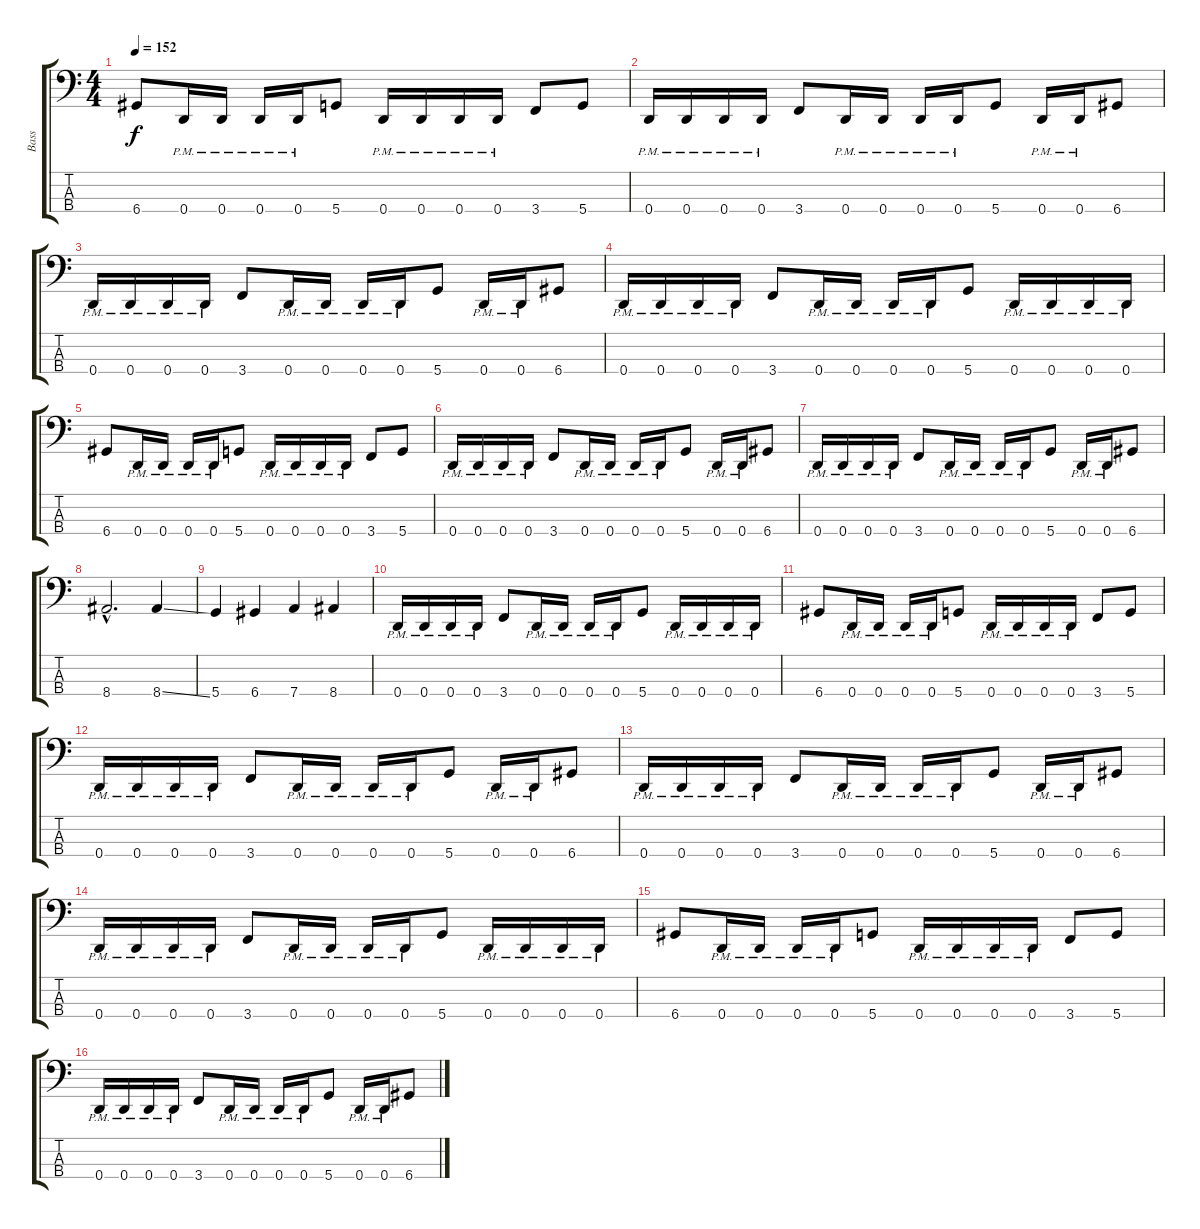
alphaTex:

\track ("Bass" "Bass") {instrument acousticguitarnylon}
\staff {score tabs}
\tuning (G2 D2 A1 D1) {hide}
\ts (4 4)
\tempo 152
\clef f4
\ks c
6.4.8{dy f} 0.4{pm}.16 0.4{pm}.16 0.4{pm}.16 0.4{pm}.16 5.4.8 0.4{pm}.16 0.4{pm}.16 0.4{pm}.16 0.4{pm}.16 3.4.8 5.4.8 |
0.4{pm}.16 0.4{pm}.16 0.4{pm}.16 0.4{pm}.16 3.4.8 0.4{pm}.16 0.4{pm}.16 0.4{pm}.16 0.4{pm}.16 5.4.8 0.4{pm}.16 0.4{pm}.16 6.4.8 |
0.4{pm}.16 0.4{pm}.16 0.4{pm}.16 0.4{pm}.16 3.4.8 0.4{pm}.16 0.4{pm}.16 0.4{pm}.16 0.4{pm}.16 5.4.8 0.4{pm}.16 0.4{pm}.16 6.4.8 |
0.4{pm}.16 0.4{pm}.16 0.4{pm}.16 0.4{pm}.16 3.4.8 0.4{pm}.16 0.4{pm}.16 0.4{pm}.16 0.4{pm}.16 5.4.8 0.4{pm}.16 0.4{pm}.16 0.4{pm}.16 0.4{pm}.16 |
6.4.8 0.4{pm}.16 0.4{pm}.16 0.4{pm}.16 0.4{pm}.16 5.4.8 0.4{pm}.16 0.4{pm}.16 0.4{pm}.16 0.4{pm}.16 3.4.8 5.4.8 |
0.4{pm}.16 0.4{pm}.16 0.4{pm}.16 0.4{pm}.16 3.4.8 0.4{pm}.16 0.4{pm}.16 0.4{pm}.16 0.4{pm}.16 5.4.8 0.4{pm}.16 0.4{pm}.16 6.4.8 |
0.4{pm}.16 0.4{pm}.16 0.4{pm}.16 0.4{pm}.16 3.4.8 0.4{pm}.16 0.4{pm}.16 0.4{pm}.16 0.4{pm}.16 5.4.8 0.4{pm}.16 0.4{pm}.16 6.4.8 |
8.4{hac}.2{d} 8.4{ss}.4 |
5.4.4 6.4.4 7.4.4 8.4.4 |
0.4{pm}.16 0.4{pm}.16 0.4{pm}.16 0.4{pm}.16 3.4.8 0.4{pm}.16 0.4{pm}.16 0.4{pm}.16 0.4{pm}.16 5.4.8 0.4{pm}.16 0.4{pm}.16 0.4{pm}.16 0.4{pm}.16 |
6.4.8 0.4{pm}.16 0.4{pm}.16 0.4{pm}.16 0.4{pm}.16 5.4.8 0.4{pm}.16 0.4{pm}.16 0.4{pm}.16 0.4{pm}.16 3.4.8 5.4.8 |
0.4{pm}.16 0.4{pm}.16 0.4{pm}.16 0.4{pm}.16 3.4.8 0.4{pm}.16 0.4{pm}.16 0.4{pm}.16 0.4{pm}.16 5.4.8 0.4{pm}.16 0.4{pm}.16 6.4.8 |
0.4{pm}.16 0.4{pm}.16 0.4{pm}.16 0.4{pm}.16 3.4.8 0.4{pm}.16 0.4{pm}.16 0.4{pm}.16 0.4{pm}.16 5.4.8 0.4{pm}.16 0.4{pm}.16 6.4.8 |
0.4{pm}.16 0.4{pm}.16 0.4{pm}.16 0.4{pm}.16 3.4.8 0.4{pm}.16 0.4{pm}.16 0.4{pm}.16 0.4{pm}.16 5.4.8 0.4{pm}.16 0.4{pm}.16 0.4{pm}.16 0.4{pm}.16 |
6.4.8 0.4{pm}.16 0.4{pm}.16 0.4{pm}.16 0.4{pm}.16 5.4.8 0.4{pm}.16 0.4{pm}.16 0.4{pm}.16 0.4{pm}.16 3.4.8 5.4.8 |
0.4{pm}.16 0.4{pm}.16 0.4{pm}.16 0.4{pm}.16 3.4.8 0.4{pm}.16 0.4{pm}.16 0.4{pm}.16 0.4{pm}.16 5.4.8 0.4{pm}.16 0.4{pm}.16 6.4.8
